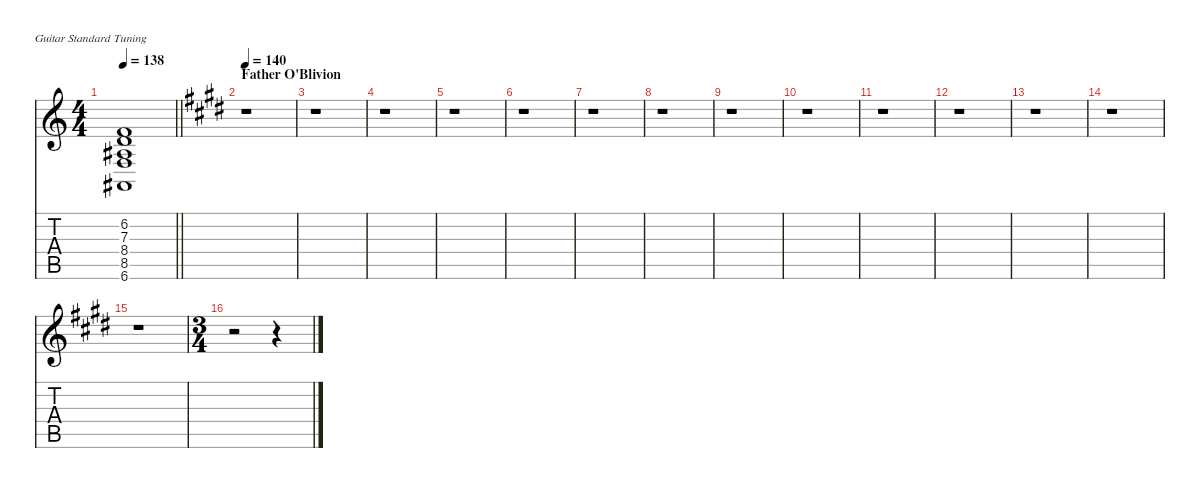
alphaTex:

\defaultSystemsLayout 4
\hideDynamics
\bracketExtendMode nobrackets
\singleTrackTrackNamePolicy hidden
\multiTrackTrackNamePolicy hidden
\firstSystemTrackNameMode fullname
\firstSystemTrackNameOrientation horizontal
\otherSystemsTrackNameOrientation horizontal
\track ("Keyboard" "clav.") {instrument clavinet}
\staff {score tabs}
\tuning (E4 B3 G3 D3 A2 E2)
\ts (4 4)
\tempo 138
\clef g2
\barLineRight lightlight
\ks c
(6.2 7.3 8.4{acc #} 8.5 6.6{acc #}).1{dy fff beam Up} |
\section ("" "Father O'Blivion")
\tempo 140
\ks e
r.1{beam Down} |
r.1{beam Down} |
r.1{beam Down} |
r.1{beam Down} |
r.1{beam Down} |
r.1{beam Down} |
r.1{beam Down} |
r.1{beam Down} |
r.1{beam Down} |
r.1{beam Down} |
r.1{beam Down} |
r.1{beam Down} |
r.1{beam Down} |
r.1{beam Down} |
\ts (3 4)
r.2{beam Down} r.4{beam Down}
